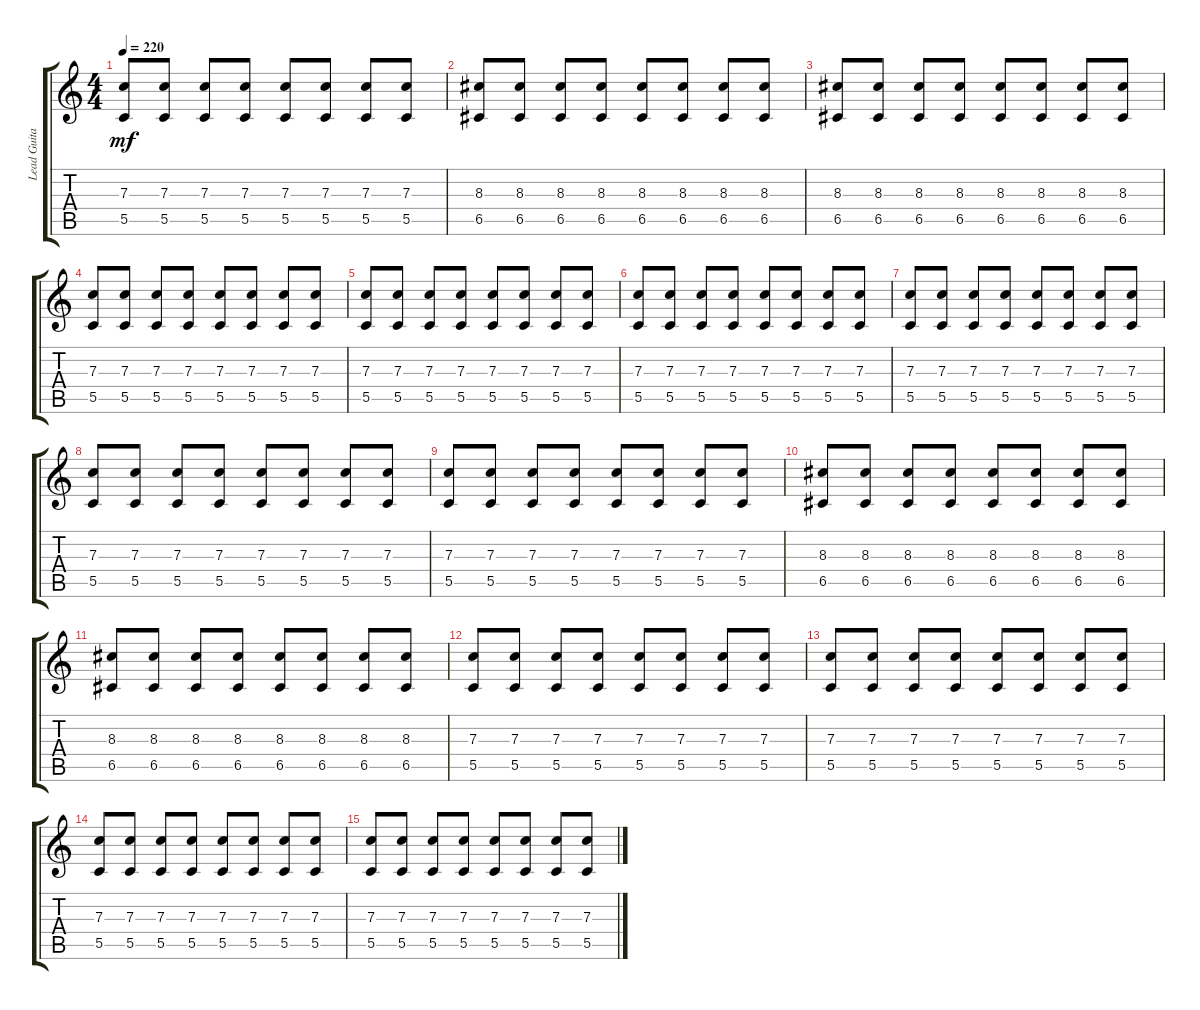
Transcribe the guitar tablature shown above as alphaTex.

\track ("Lead Guitar #1" "Lead Guita") {instrument distortionguitar}
\staff {score tabs}
\tuning (D4 A3 F3 C3 G2 C2) {hide}
\ts (4 4)
\tempo 220
\clef g2
\ks c
(7.3 5.5).8{dy mf} (7.3 5.5).8 (7.3 5.5).8 (7.3 5.5).8 (7.3 5.5).8 (7.3 5.5).8 (7.3 5.5).8 (7.3 5.5).8 |
(8.3 6.5).8 (8.3 6.5).8 (8.3 6.5).8 (8.3 6.5).8 (8.3 6.5).8 (8.3 6.5).8 (8.3 6.5).8 (8.3 6.5).8 |
(8.3 6.5).8 (8.3 6.5).8 (8.3 6.5).8 (8.3 6.5).8 (8.3 6.5).8 (8.3 6.5).8 (8.3 6.5).8 (8.3 6.5).8 |
(7.3 5.5).8 (7.3 5.5).8 (7.3 5.5).8 (7.3 5.5).8 (7.3 5.5).8 (7.3 5.5).8 (7.3 5.5).8 (7.3 5.5).8 |
(7.3 5.5).8 (7.3 5.5).8 (7.3 5.5).8 (7.3 5.5).8 (7.3 5.5).8 (7.3 5.5).8 (7.3 5.5).8 (7.3 5.5).8 |
(7.3 5.5).8 (7.3 5.5).8 (7.3 5.5).8 (7.3 5.5).8 (7.3 5.5).8 (7.3 5.5).8 (7.3 5.5).8 (7.3 5.5).8 |
(7.3 5.5).8 (7.3 5.5).8 (7.3 5.5).8 (7.3 5.5).8 (7.3 5.5).8 (7.3 5.5).8 (7.3 5.5).8 (7.3 5.5).8 |
(7.3 5.5).8{volume 7} (7.3 5.5).8 (7.3 5.5).8 (7.3 5.5).8 (7.3 5.5).8 (7.3 5.5).8 (7.3 5.5).8 (7.3 5.5).8 |
(7.3 5.5).8 (7.3 5.5).8 (7.3 5.5).8 (7.3 5.5).8 (7.3 5.5).8 (7.3 5.5).8 (7.3 5.5).8 (7.3 5.5).8 |
(8.3 6.5).8 (8.3 6.5).8 (8.3 6.5).8 (8.3 6.5).8 (8.3 6.5).8 (8.3 6.5).8 (8.3 6.5).8 (8.3 6.5).8 |
(8.3 6.5).8 (8.3 6.5).8 (8.3 6.5).8 (8.3 6.5).8 (8.3 6.5).8 (8.3 6.5).8 (8.3 6.5).8 (8.3 6.5).8 |
(7.3 5.5).8{volume 0} (7.3 5.5).8 (7.3 5.5).8 (7.3 5.5).8 (7.3 5.5).8 (7.3 5.5).8 (7.3 5.5).8 (7.3 5.5).8 |
(7.3 5.5).8 (7.3 5.5).8 (7.3 5.5).8 (7.3 5.5).8 (7.3 5.5).8 (7.3 5.5).8 (7.3 5.5).8 (7.3 5.5).8 |
(7.3 5.5).8 (7.3 5.5).8 (7.3 5.5).8 (7.3 5.5).8 (7.3 5.5).8 (7.3 5.5).8 (7.3 5.5).8 (7.3 5.5).8 |
(7.3 5.5).8 (7.3 5.5).8 (7.3 5.5).8 (7.3 5.5).8 (7.3 5.5).8 (7.3 5.5).8 (7.3 5.5).8 (7.3 5.5).8
